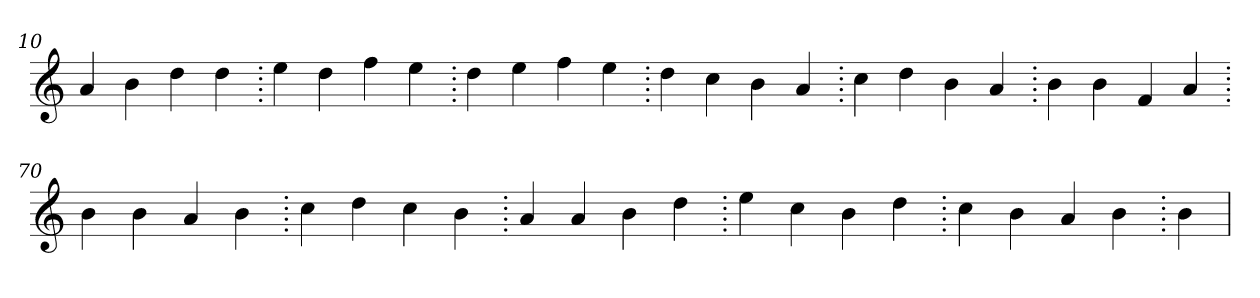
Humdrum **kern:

**kern
*part1
*staff1
*clefG2
=10.
4a
4b
4dd
4dd
=20.
4ee
4dd
4ff
4ee
=30.
4dd
4ee
4ff
4ee
=40.
4dd
4cc
4b
4a
=50.
4cc
4dd
4b
4a
=60.
4b
4b
4f
4a
=70.
4b
4b
4a
4b
=80.
4cc
4dd
4cc
4b
=90.
4a
4a
4b
4dd
=100.
4ee
4cc
4b
4dd
=110.
4cc
4b
4a
4b
=120.
4b
=
*-
